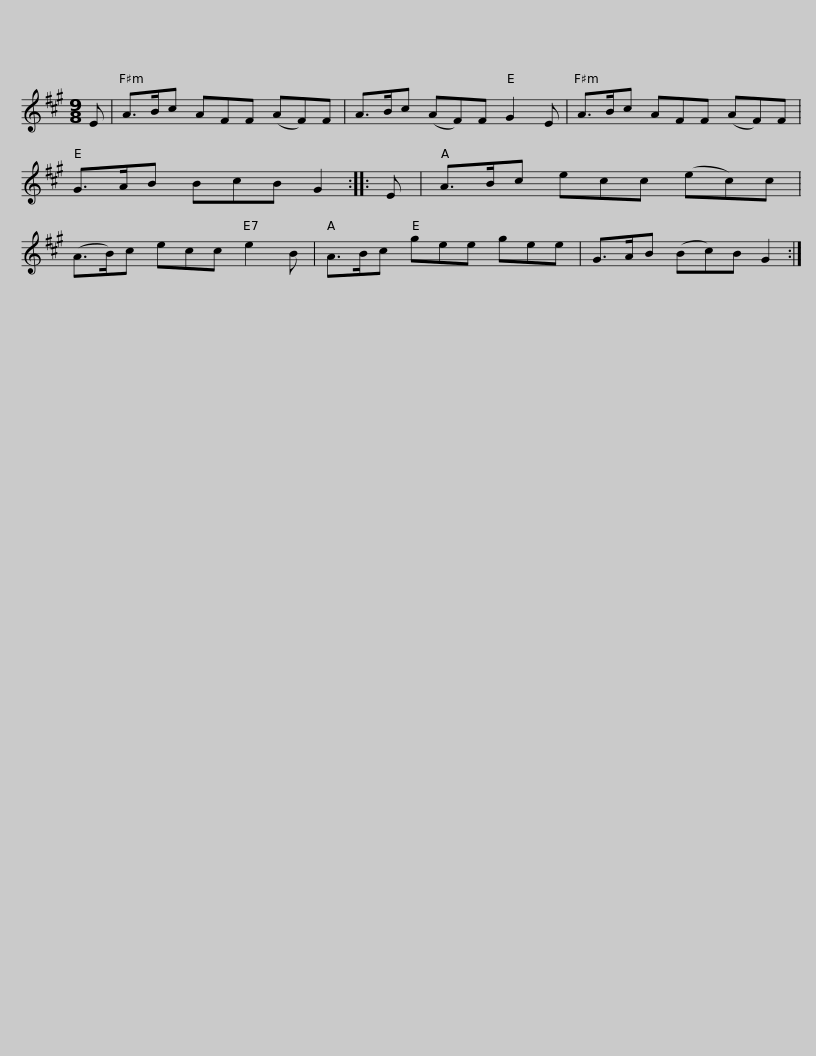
X:1
L:1/8
M:9/8
I:linebreak $
K:F#min
V:1 treble
V:1
 E | A>Bc AFF (AF)F | A>Bc (AF)F G2 E | A>Bc AFF (AF)F | G>AB BcB G2 :: %5
 E |$ A>Bc ecc (ec)c | (A>B)c ecc e2 B | A>Bc gee gee | G>AB (Bc)B G2 :| %10
